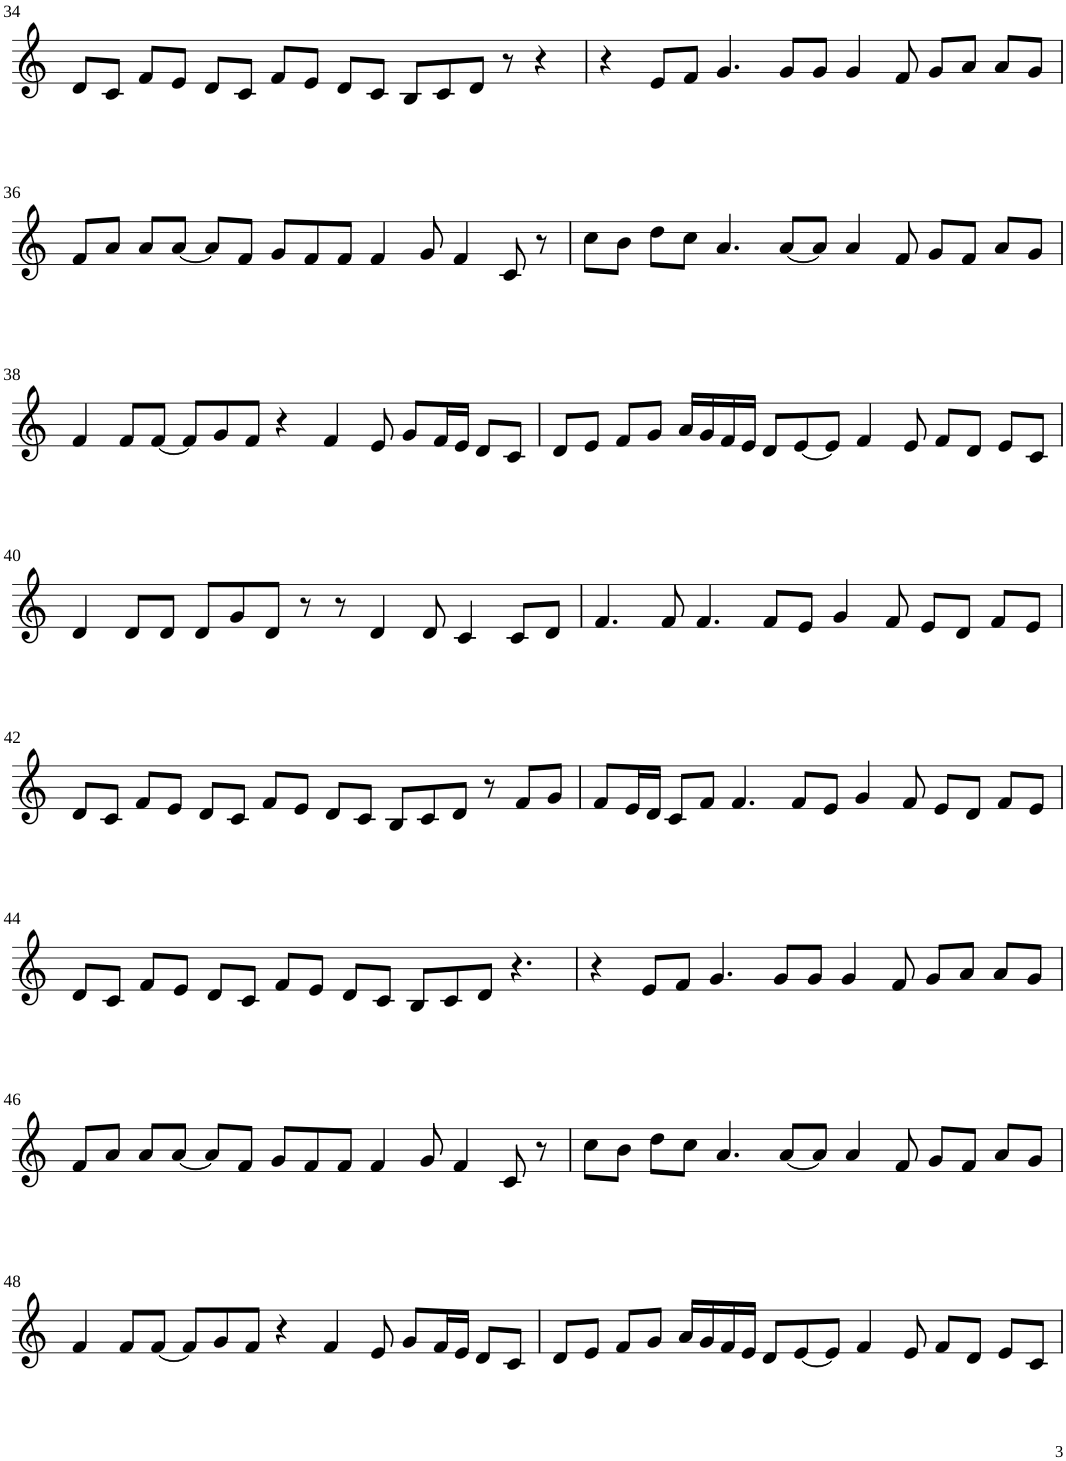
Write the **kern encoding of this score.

**kern
*part1
*staff1
*I"Violin
!!LO:PB:g=z
*clefG2
*k[]
*M8/4
=34
8d/L
8c/J
8f/L
8e/J
8d/L
8c/J
8f/L
8e/J
8d/L
8c/J
8B/L
8c/
8d/J
8r
4r
=35
4r
8e/L
8f/J
4.g/
8g/L
8g/J
4g/
8f/
8g/L
8a/J
8a/L
8g/J
!!LO:LB:g=z
=36
8f/L
8a/J
8a/L
[8a/J
8a/L]
8f/J
8g/L
8f/
8f/J
4f/
8g/
4f/
8c/
8r
=37
8cc\L
8b\J
8dd\L
8cc\J
4.a/
[8a/L
8a/J]
4a/
8f/
8g/L
8f/J
8a/L
8g/J
!!LO:LB:g=z
=38
4f/
8f/L
[8f/J
8f/L]
8g/
8f/J
4r
4f/
8e/
8g/L
16f/L
16e/JJ
8d/L
8c/J
=39
8d/L
8e/J
8f/L
8g/J
16a/LL
16g/
16f/
16e/JJ
8d/L
[8e/
8e/J]
4f/
8e/
8f/L
8d/J
8e/L
8c/J
!!LO:LB:g=z
=40
4d/
8d/L
8d/J
8d/L
8g/
8d/J
8r
8r
4d/
8d/
4c/
8c/L
8d/J
=41
4.f/
8f/
4.f/
8f/L
8e/J
4g/
8f/
8e/L
8d/J
8f/L
8e/J
!!LO:LB:g=z
=42
8d/L
8c/J
8f/L
8e/J
8d/L
8c/J
8f/L
8e/J
8d/L
8c/J
8B/L
8c/
8d/J
8r
8f/L
8g/J
=43
8f/L
16e/L
16d/JJ
8c/L
8f/J
4.f/
8f/L
8e/J
4g/
8f/
8e/L
8d/J
8f/L
8e/J
!!LO:LB:g=z
=44
8d/L
8c/J
8f/L
8e/J
8d/L
8c/J
8f/L
8e/J
8d/L
8c/J
8B/L
8c/
8d/J
4.r
=45
4r
8e/L
8f/J
4.g/
8g/L
8g/J
4g/
8f/
8g/L
8a/J
8a/L
8g/J
!!LO:LB:g=z
=46
8f/L
8a/J
8a/L
[8a/J
8a/L]
8f/J
8g/L
8f/
8f/J
4f/
8g/
4f/
8c/
8r
=47
8cc\L
8b\J
8dd\L
8cc\J
4.a/
[8a/L
8a/J]
4a/
8f/
8g/L
8f/J
8a/L
8g/J
!!LO:LB:g=z
=48
4f/
8f/L
[8f/J
8f/L]
8g/
8f/J
4r
4f/
8e/
8g/L
16f/L
16e/JJ
8d/L
8c/J
=49
8d/L
8e/J
8f/L
8g/J
16a/LL
16g/
16f/
16e/JJ
8d/L
[8e/
8e/J]
4f/
8e/
8f/L
8d/J
8e/L
8c/J
=
*-
